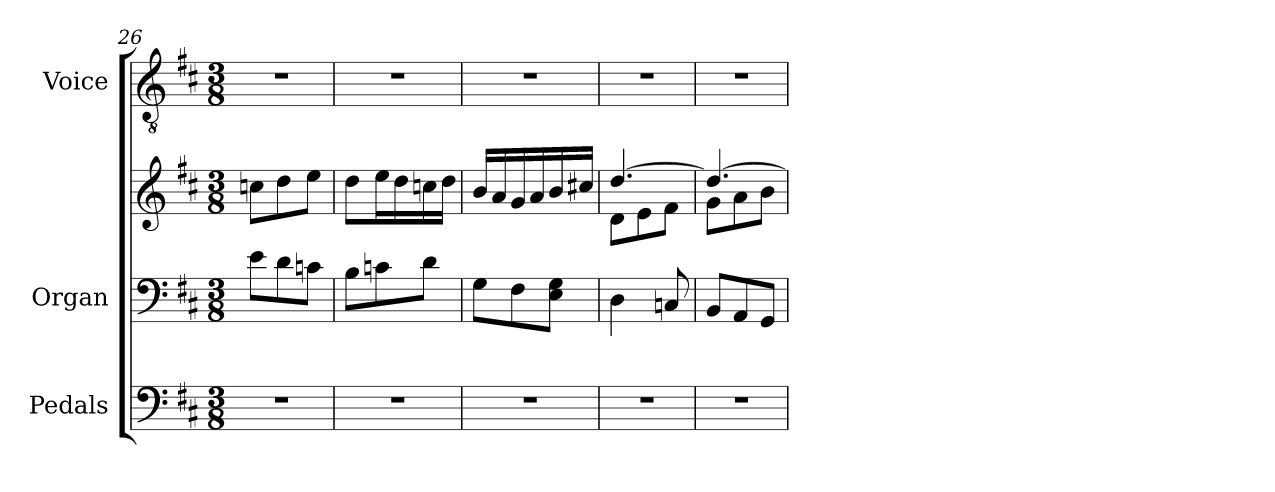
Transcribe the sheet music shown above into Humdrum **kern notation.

**kern	**kern	**kern	**kern
*part3	*part2	*part2	*part1
*staff4	*staff3	*staff2	*staff1
*I"Pedals	*I"Organ	*	*I"Voice
*I'Ped.	*I'Org.	*	*I'Voice
*clefF4	*clefF4	*clefG2	*clefGv2
*	*	*	*ITrd7c12
*k[f#c#]	*k[f#c#]	*k[f#c#]	*k[f#c#]
*b:	*b:	*b:	*b:
*M3/8	*M3/8	*M3/8	*M3/8
=26	=26	=26	=26
!LO:N:vis=1	!	!	!LO:N:vis=1
4.r	8ei\L	8ccni\L	4.r
.	8di\	8ddi\	.
.	8cni\J	8eei\J	.
=27	=27	=27	=27
!LO:N:vis=1	!	!	!LO:N:vis=1
4.r	8Bi\L	8ddi\L	4.r
.	8cni\	16eei\L	.
.	.	16ddi\	.
.	8di\J	16ccni\	.
.	.	16ddi\JJ	.
!!LO:LB:g=z
=28	=28	=28	=28
!LO:N:vis=1	!	!	!LO:N:vis=1
4.r	8Gi\L	16bi/LL	4.r
.	.	16ai/	.
.	8F#i\	16gi/	.
.	.	16ai/	.
.	8Ei\ 8GiJ	16bi/	.
.	.	16cc#Xi/JJ	.
=29	=29	=29	=29
!LO:N:vis=1	!	!	!LO:N:vis=1
*	*	*^	*
4.r	4Di\	[>4.ddi/	8di\L	4.r
.	.	.	8ei\	.
.	8Cni/	.	8f#i\J	.
=30	=30	=30	=30	=30
!LO:N:vis=1	!	!	!	!LO:N:vis=1
4.r	8BBi/L	4.ddi/_>	8gi\L	4.r
.	8AAi/	.	8ai\	.
.	8GGi/J	.	8bi\J	.
*	*	*v	*v	*
=	=	=	=
*-	*-	*-	*-
